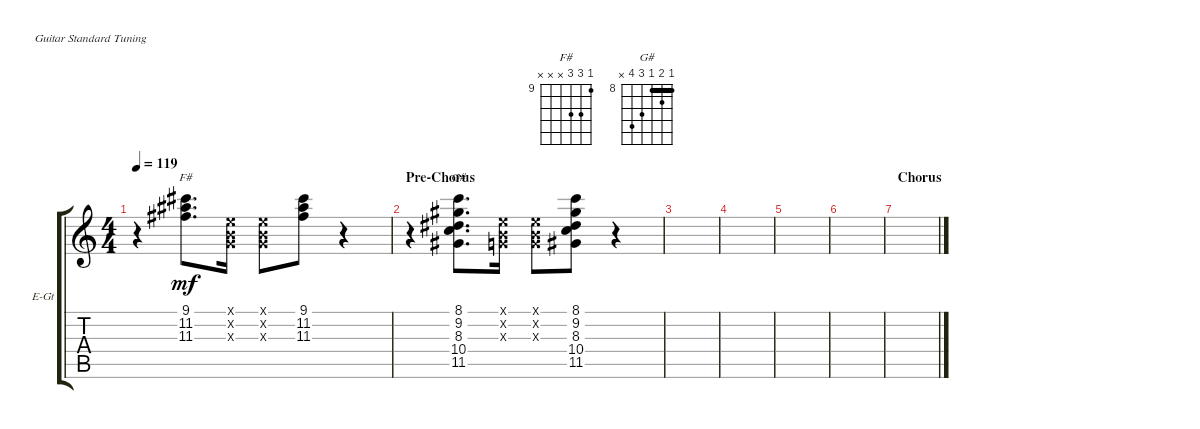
\defaultSystemsLayout 4
\bracketExtendMode groupsimilarinstruments
\firstSystemTrackNameOrientation horizontal
\otherSystemsTrackNameOrientation horizontal
\track ("clean E-Guitar" "E-Gt") {instrument electricguitarclean}
\staff {score tabs}
\tuning (E4 B3 G3 D3 A2 E2)
\chord ("F#" 9 11 11 x x x) {firstfret 9}
\chord ("G#" 8 9 8 10 11 x) {firstfret 8 barre 8}
\ts (4 4)
\tempo 119
\clef g2
\scale
0.333333
\ks c
r.4{dy mf} (11.3 11.2 9.1).8{d ch "F#"} (0.1{x} 0.2{x} 0.3{x}).16 (0.3{x} 0.2{x} 0.1{x}).8 (11.3 11.2 9.1).8 r.4 |
\section ("" "Pre-Chorus")
\scale
0.333333 r.4 (11.5 10.4 8.3 9.2 8.1).8{d ch "G#"} (0.1{x} 0.2{x} 0.3{x}).16 (0.3{x} 0.2{x} 0.1{x}).8 (11.5 10.4 8.3 9.2 8.1).8 r.4 |
\scale
0.333333 |
\scale
0.333333 |
\scale
0.333333 |
\scale
0.333333 |
\section ("" "Chorus")
\scale
0.333333 |
\scale
0.333333 |
\scale
0.333333 |
\scale
0.333333 |
\scale
0.333333 |
\scale
0.333333 |
\scale
0.333333 |
\scale
0.333333 |
\scale
0.333333 |
\scale
0.333333
